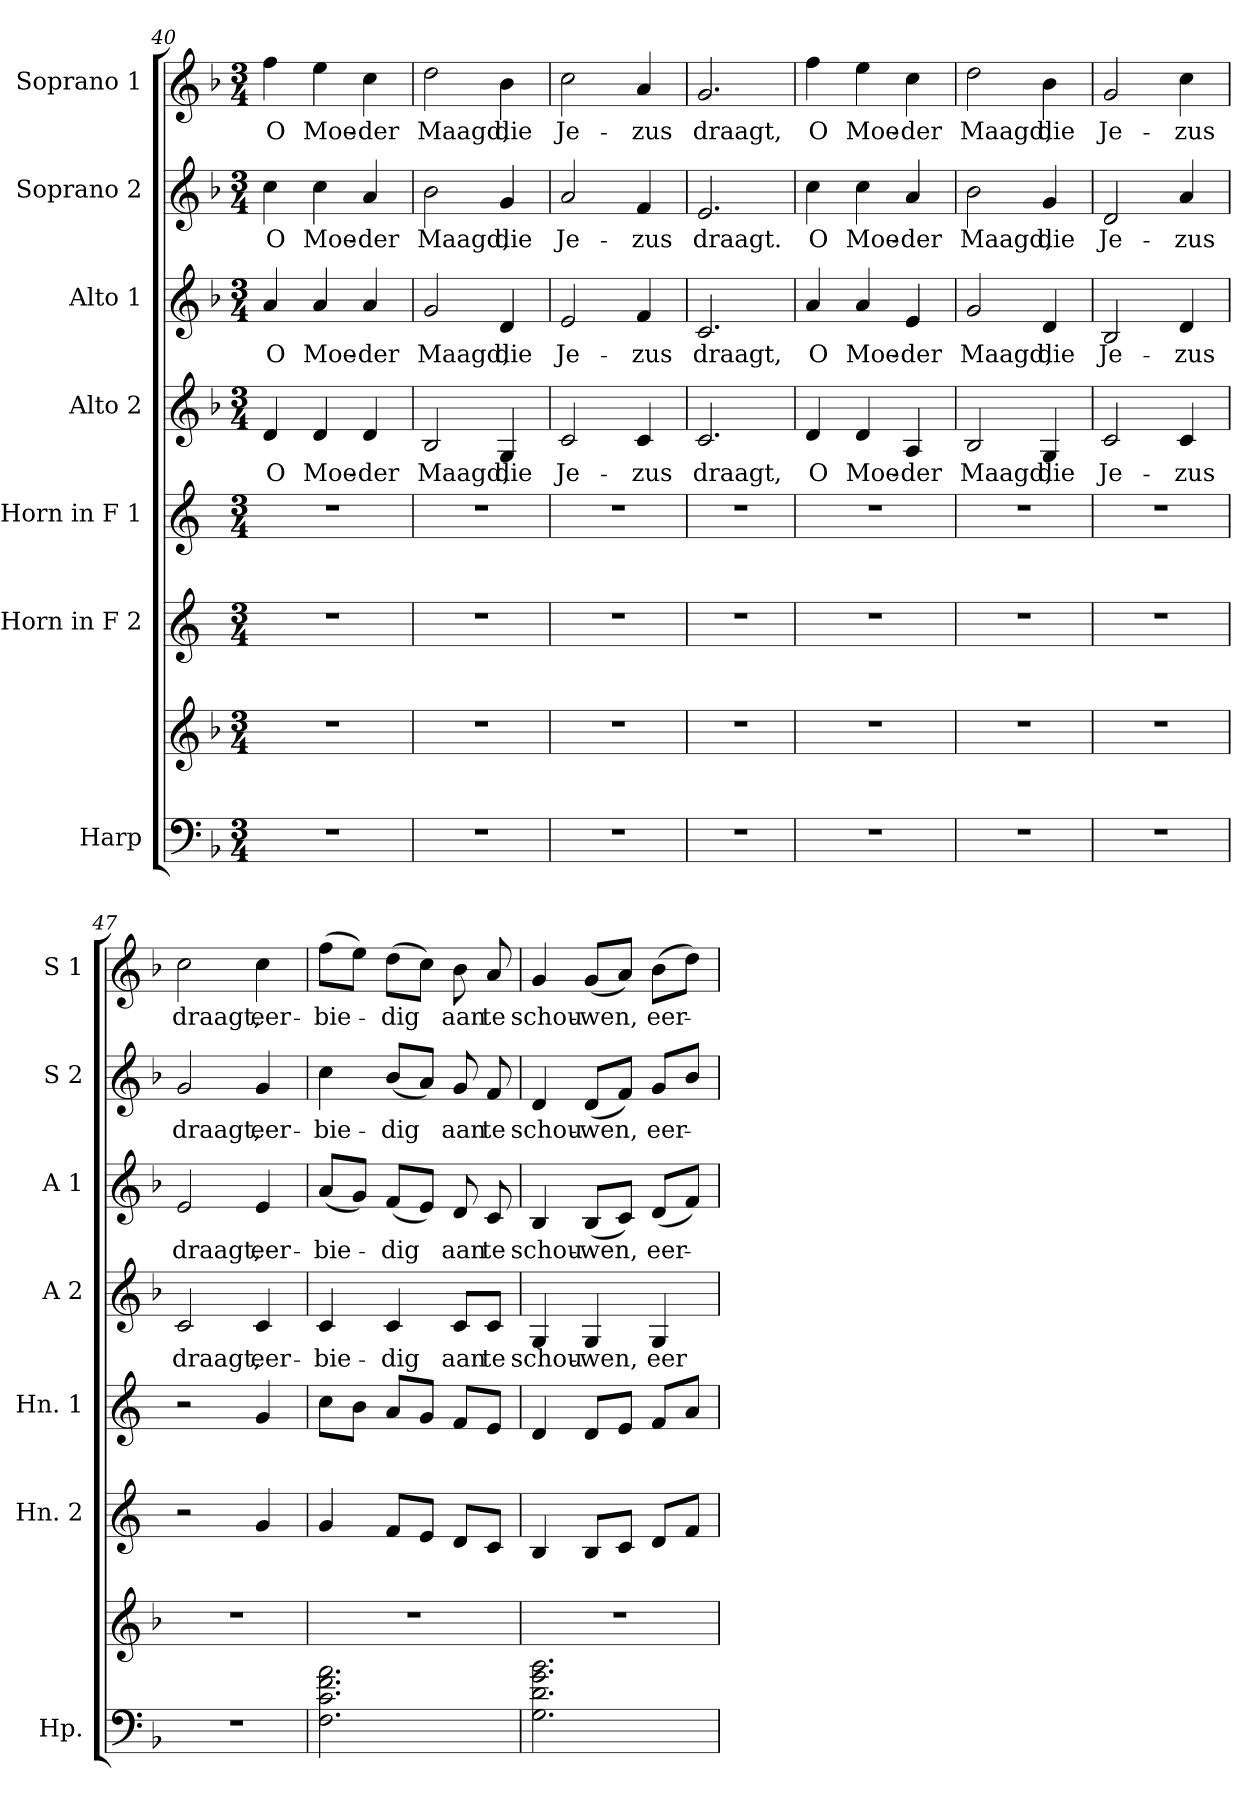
**kern	**kern	**kern	**kern	**kern	**text	**kern	**text	**kern	**text	**kern	**text
*part7	*part7	*part6	*part5	*part4	*part4	*part3	*part3	*part2	*part2	*part1	*part1
*staff8	*staff7	*staff6	*staff5	*staff4	*staff4	*staff3	*staff3	*staff2	*staff2	*staff1	*staff1
*I"Harp	*	*I"Horn in F 2	*I"Horn in F 1	*I"Alto 2	*	*I"Alto 1	*	*I"Soprano 2	*	*I"Soprano 1	*
*I'Hp.	*	*I'Hn. 2	*I'Hn. 1	*I'A 2	*	*I'A 1	*	*I'S 2	*	*I'S 1	*
*clefF4	*clefG2	*clefG2	*clefG2	*clefG2	*	*clefG2	*	*clefG2	*	*clefG2	*
*	*	*ITrd4c7	*ITrd4c7	*	*	*	*	*	*	*	*
*k[b-]	*k[b-]	*k[b-]	*k[b-]	*k[b-]	*	*k[b-]	*	*k[b-]	*	*k[b-]	*
*F:	*F:	*F:	*F:	*F:	*	*F:	*	*F:	*	*F:	*
*M3/4	*M3/4	*M3/4	*M3/4	*M3/4	*	*M3/4	*	*M3/4	*	*M3/4	*
=40	=40	=40	=40	=40	=40	=40	=40	=40	=40	=40	=40
!	!	!	!	!	!LO:LY:b	!	!LO:LY:b	!	!LO:LY:b	!	!LO:LY:b
2.r	2.r	2.r	2.r	4d/	O	4a/	O	4cc\	O	4ff\	O
!	!	!	!	!	!LO:LY:b	!	!LO:LY:b	!	!LO:LY:b	!	!LO:LY:b
.	.	.	.	4d/	Moe-	4a/	Moe-	4cc\	Moe-	4ee\	Moe-
!	!	!	!	!	!LO:LY:b	!	!LO:LY:b	!	!LO:LY:b	!	!LO:LY:b
.	.	.	.	4d/	-der	4a/	-der	4a/	-der	4cc\	-der
=41	=41	=41	=41	=41	=41	=41	=41	=41	=41	=41	=41
!	!	!	!	!	!LO:LY:b	!	!LO:LY:b	!	!LO:LY:b	!	!LO:LY:b
2.r	2.r	2.r	2.r	2B-/	Maagd,	2g/	Maagd,	2b-\	Maagd,	2dd\	Maagd,
!	!	!	!	!	!LO:LY:b	!	!LO:LY:b	!	!LO:LY:b	!	!LO:LY:b
.	.	.	.	4G/	die	4d/	die	4g/	die	4b-\	die
=42	=42	=42	=42	=42	=42	=42	=42	=42	=42	=42	=42
!	!	!	!	!	!LO:LY:b	!	!LO:LY:b	!	!LO:LY:b	!	!LO:LY:b
2.r	2.r	2.r	2.r	2c/	Je-	2e/	Je-	2a/	Je-	2cc\	Je-
!	!	!	!	!	!LO:LY:b	!	!LO:LY:b	!	!LO:LY:b	!	!LO:LY:b
.	.	.	.	4c/	-zus	4f/	-zus	4f/	-zus	4a/	-zus
!!LO:LB:g=z
=43	=43	=43	=43	=43	=43	=43	=43	=43	=43	=43	=43
!	!	!	!	!	!LO:LY:b	!	!LO:LY:b	!	!LO:LY:b	!	!LO:LY:b
2.r	2.r	2.r	2.r	2.c/	draagt,	2.c/	draagt,	2.e/	draagt.	2.g/	draagt,
=44	=44	=44	=44	=44	=44	=44	=44	=44	=44	=44	=44
!	!	!	!	!	!LO:LY:b	!	!LO:LY:b	!	!LO:LY:b	!	!LO:LY:b
2.r	2.r	2.r	2.r	4d/	O	4a/	O	4cc\	O	4ff\	O
!	!	!	!	!	!LO:LY:b	!	!LO:LY:b	!	!LO:LY:b	!	!LO:LY:b
.	.	.	.	4d/	Moe-	4a/	Moe-	4cc\	Moe-	4ee\	Moe-
!	!	!	!	!	!LO:LY:b	!	!LO:LY:b	!	!LO:LY:b	!	!LO:LY:b
.	.	.	.	4A/	-der	4e/	-der	4a/	-der	4cc\	-der
=45	=45	=45	=45	=45	=45	=45	=45	=45	=45	=45	=45
!	!	!	!	!	!LO:LY:b	!	!LO:LY:b	!	!LO:LY:b	!	!LO:LY:b
2.r	2.r	2.r	2.r	2B-/	Maagd,	2g/	Maagd,	2b-\	Maagd,	2dd\	Maagd,
!	!	!	!	!	!LO:LY:b	!	!LO:LY:b	!	!LO:LY:b	!	!LO:LY:b
.	.	.	.	4G/	die	4d/	die	4g/	die	4b-\	die
=46	=46	=46	=46	=46	=46	=46	=46	=46	=46	=46	=46
!	!	!	!	!	!LO:LY:b	!	!LO:LY:b	!	!LO:LY:b	!	!LO:LY:b
2.r	2.r	2.r	2.r	2c/	Je-	2B-/	Je-	2d/	Je-	2g/	Je-
!	!	!	!	!	!LO:LY:b	!	!LO:LY:b	!	!LO:LY:b	!	!LO:LY:b
.	.	.	.	4c/	-zus	4d/	-zus	4a/	-zus	4cc\	-zus
=47	=47	=47	=47	=47	=47	=47	=47	=47	=47	=47	=47
!	!	!	!	!	!LO:LY:b	!	!LO:LY:b	!	!LO:LY:b	!	!LO:LY:b
2.r	2.r	2r	2r	2c/	draagt,	2e/	draagt,	2g/	draagt,	2cc\	draagt,
!	!	!	!	!	!LO:LY:b	!	!LO:LY:b	!	!LO:LY:b	!	!LO:LY:b
.	.	4c/	4c/	4c/	eer-	4e/	eer-	4g/	eer-	4cc\	eer-
=48	=48	=48	=48	=48	=48	=48	=48	=48	=48	=48	=48
!	!	!	!	!	!LO:LY:b	!	!LO:LY:b	!	!LO:LY:b	!	!LO:LY:b
2.F\ 2.c\ 2.f\ 2.a\	2.r	4c/	8f\L	4c/	-bie-	(<8a/L	-bie-	4cc\	-bie-	(>8ff\L	-bie-
.	.	.	8e\J	.	.	8g/J)	.	.	.	8ee\J)	.
!	!	!	!	!	!LO:LY:b	!	!LO:LY:b	!	!LO:LY:b	!	!LO:LY:b
.	.	8B-/L	8d/L	4c/	-dig	(<8f/L	-dig	(<8b-/L	-dig	(>8dd\L	-dig
.	.	8A/J	8c/J	.	.	8e/J)	.	8a/J)	.	8cc\J)	.
!	!	!	!	!	!LO:LY:b	!	!LO:LY:b	!	!LO:LY:b	!	!LO:LY:b
.	.	8G/L	8B-/L	8c/L	aan	8d/	aan	8g/	aan	8b-\	aan
!	!	!	!	!	!LO:LY:b	!	!LO:LY:b	!	!LO:LY:b	!	!LO:LY:b
.	.	8F/J	8A/J	8c/J	te	8c/	te	8f/	te	8a/	te
=49	=49	=49	=49	=49	=49	=49	=49	=49	=49	=49	=49
!	!	!	!	!	!LO:LY:b	!	!LO:LY:b	!	!LO:LY:b	!	!LO:LY:b
2.G\ 2.d\ 2.g\ 2.b-\	2.r	4E/	4G/	4G/	schou-	4B-/	schou-	4d/	schou-	4g/	schou-
!	!	!	!	!	!LO:LY:b	!	!LO:LY:b	!	!LO:LY:b	!	!LO:LY:b
.	.	8E/L	8G/L	4G/	-wen,	(<8B-/L	-wen,	(<8d/L	-wen,	(<8g/L	-wen,
.	.	8F/J	8A/J	.	.	8c/J)	.	8f/J)	.	8a/J)	.
!	!	!	!	!	!LO:LY:b	!	!LO:LY:b	!	!LO:LY:b	!	!LO:LY:b
.	.	8G/L	8B-/L	4G/	eer-	(<8d/L	eer-	(<8g/L	eer-	(>8b-\L	eer-
.	.	8B-/J	8d/J	.	.	8f/J)	.	8b-/J	.	8dd\J)	.
=	=	=	=	=	=	=	=	=	=	=	=
*-	*-	*-	*-	*-	*-	*-	*-	*-	*-	*-	*-
